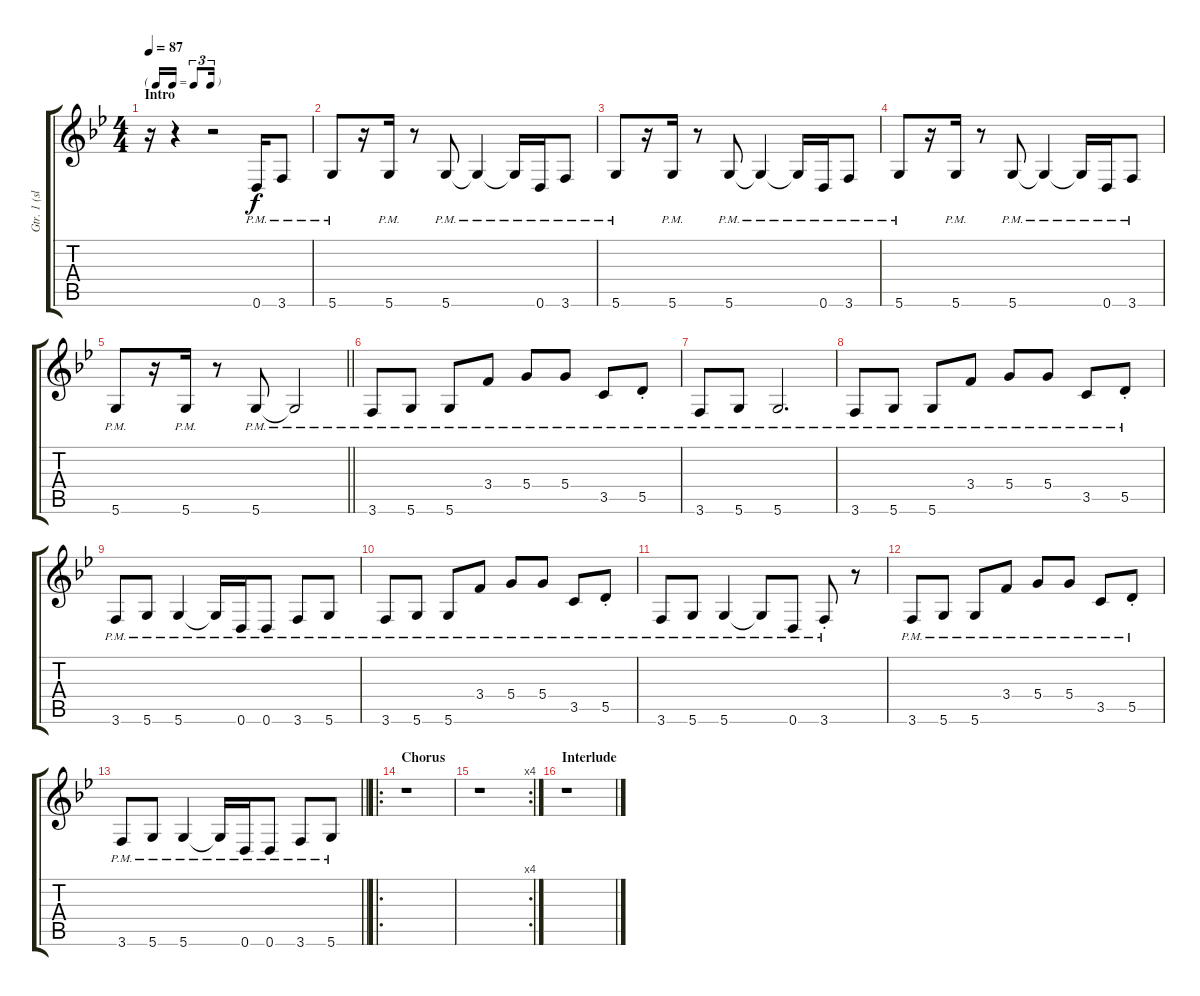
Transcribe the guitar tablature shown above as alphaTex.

\track ("Gtr. 1 (slight. dist.)" "Gtr. 1 (sl") {instrument electricguitarjazz}
\staff {score tabs}
\tuning (E4 B3 G3 D3 A2 D2) {hide}
\ts (4 4)
\tf triplet16th
\section ("" "Intro")
\tempo 87
\clef g2
\ks bb
r.16{dy f instrument electricguitarjazz} r.4 r.2 0.6{pm}.16 3.6{pm}.8 |
5.6{pm}.8 r.16 5.6{pm}.16 r.8 5.6{pm}.8 5.6{pm t}.4 5.6{pm t}.16 0.6{pm}.16 3.6{pm}.8 |
5.6{pm}.8 r.16 5.6{pm}.16 r.8 5.6{pm}.8 5.6{pm t}.4 5.6{pm t}.16 0.6{pm}.16 3.6{pm}.8 |
5.6{pm}.8 r.16 5.6{pm}.16 r.8 5.6{pm}.8 5.6{pm t}.4 5.6{pm t}.16 0.6{pm}.16 3.6{pm}.8 |
\barLineRight lightlight
5.6{pm}.8 r.16 5.6{pm}.16 r.8 5.6{pm}.8 5.6{pm t}.2 |
3.6{pm}.8 5.6{pm}.8 5.6{pm}.8 3.4{pm}.8 5.4{pm}.8 5.4{pm}.8 3.5{pm}.8 5.5{pm st}.8 |
3.6{pm}.8 5.6{pm}.8 5.6{pm}.2{d} |
3.6{pm}.8 5.6{pm}.8 5.6{pm}.8 3.4{pm}.8 5.4{pm}.8 5.4{pm}.8 3.5{pm}.8 5.5{pm st}.8 |
3.6{pm}.8 5.6{pm}.8 5.6{pm}.4 5.6{pm t}.16 0.6{pm}.16 0.6{pm}.8 3.6{pm}.8 5.6{pm}.8 |
3.6{pm}.8 5.6{pm}.8 5.6{pm}.8 3.4{pm}.8 5.4{pm}.8 5.4{pm}.8 3.5{pm}.8 5.5{pm st}.8 |
3.6{pm}.8 5.6{pm}.8 5.6{pm}.4 5.6{pm t}.8 0.6{pm}.8 3.6{pm st}.8 r.8 |
3.6{pm}.8 5.6{pm}.8 5.6{pm}.8 3.4{pm}.8 5.4{pm}.8 5.4{pm}.8 3.5{pm}.8 5.5{pm st}.8 |
\barLineRight lightlight
3.6{pm}.8 5.6{pm}.8 5.6{pm}.4 5.6{pm t}.16 0.6{pm}.16 0.6{pm}.8 3.6{pm}.8 5.6{pm}.8 |
\ro
\section ("" "Chorus")
r.1 |
\rc 4
r.1 |
\section ("" "Interlude")
r.1
